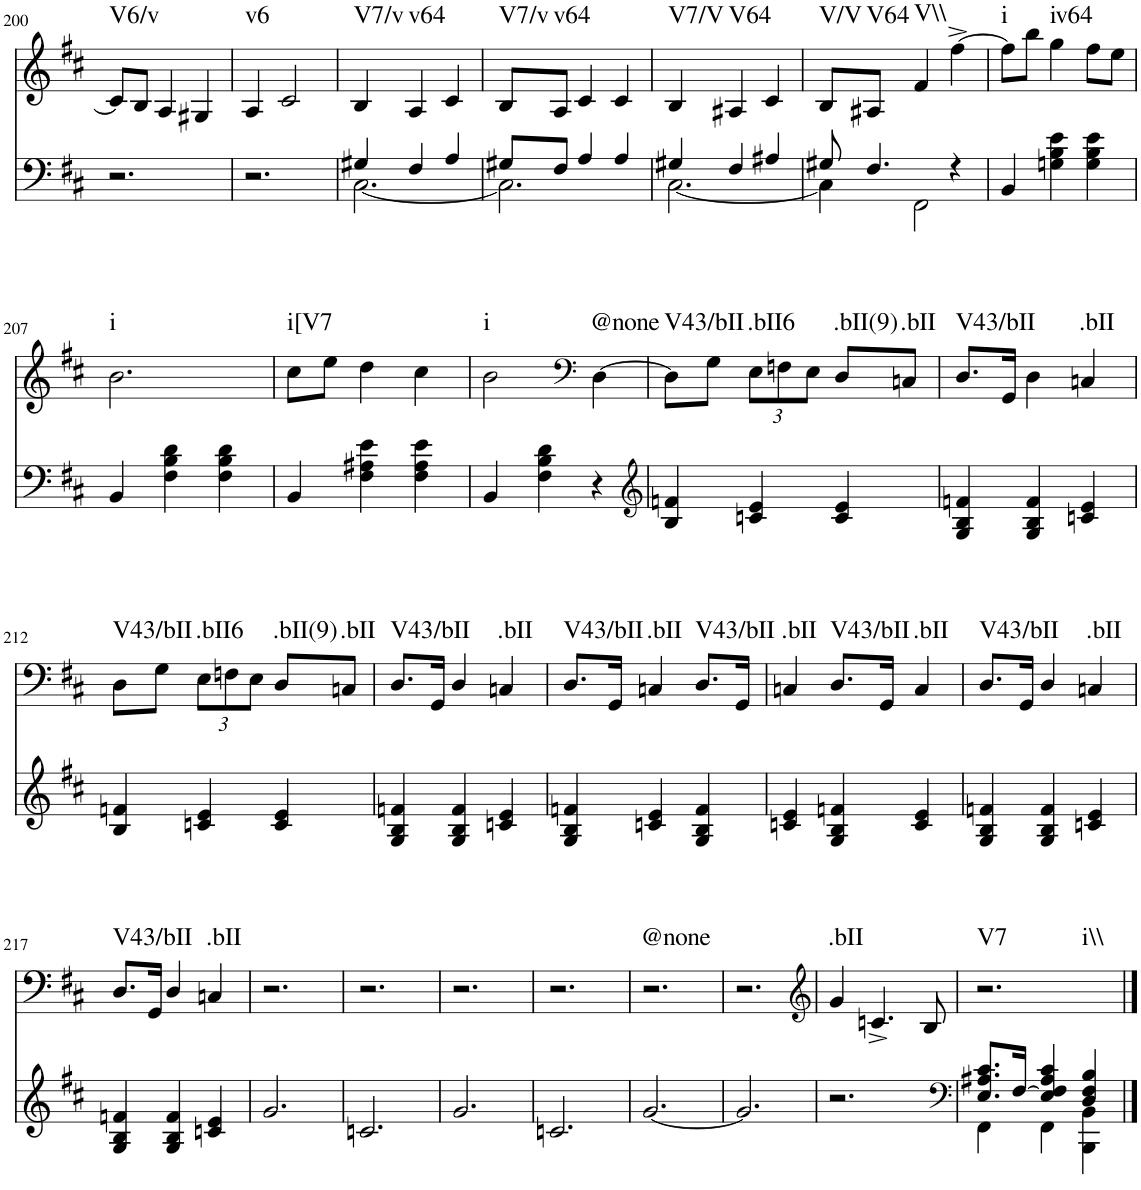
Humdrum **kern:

**kern	**kern	**harte
*part2	*part1	*part1
*staff2	*staff1	*
*I"Piano	*I"Piano	*
*I'Pno	*I'Pno	*
!!LO:PB:g=z
*clefF4	*clefG2	*
*k[f#c#]	*k[f#c#]	*
*M3/4	*M3/4	*
=200	=200	=200
!	!	!LO:H:kt=V6/v
2.r	8c#/L]	N
.	8B/J	.
.	4A/	.
.	4G#X/	.
=201	=201	=201
!	!	!LO:H:kt=v6
2.r	4A/	N
.	2c#/	.
=202	=202	=202
*^	*	*
!	!	!	!LO:H:kt=V7/v
4G#X/	[2.C#\	4B/	N
!	!	!	!LO:H:kt=v64
4F#/	.	4A/	N
4A/	.	4c#/	.
=203	=203	=203	=203
!	!	!	!LO:H:kt=V7/v
8G#X/L	2.C#\]	8B/L	N
!	!	!	!LO:H:kt=v64
8F#/J	.	8A/J	N
4A/	.	4c#/	.
4A/	.	4c#/	.
=204	=204	=204	=204
!	!	!	!LO:H:kt=V7/V
4G#X/	[2.C#\	4B/	N
!	!	!	!LO:H:kt=V64
4F#/	.	4A#X/	N
4A#X/	.	4c#/	.
=205	=205	=205	=205
!	!	!	!LO:H:kt=V/V
8G#X/	4C#\]	8B/L	N
!	!	!	!LO:H:kt=V64
4.F#/	.	8A#X/J	N
!	!	!	!LO:H:kt=V\\
.	2FF#\	4f#/	N
4r	.	[4ff#^\	.
*v	*v	*	*
=206	=206	=206
!	!	!LO:H:kt=i
4BB/	8ff#\L]	N
.	8bb\J	.
!	!	!LO:H:kt=iv64
4Gn\ 4B\ 4e\	4gg\	N
4G\ 4B\ 4e\	8ff#\L	.
.	8ee\J	.
!!LO:LB:g=z
=207	=207	=207
!	!	!LO:H:kt=i
4BB/	2.b\	N
4F#\ 4B\ 4d\	.	.
4F#\ 4B\ 4d\	.	.
=208	=208	=208
!	!	!LO:H:kt=i[V7
4BB/	8cc#\L	N
.	8ee\J	.
4F#\ 4A#X\ 4e\	4dd\	.
4F#\ 4A#\ 4e\	4cc#\	.
=209	=209	=209
!	!	!LO:H:kt=i
4BB/	2b\	N
4F#\ 4B\ 4d\	.	.
*	*clefF4	*
!	!	!LO:H:kt=@none
4r	[4D\	N
=210	=210	=210
*clefG2	*	*
!	!	!LO:H:kt=V43/bII
4B/ 4fn/	8D\L]	N
.	8G\J	.
*	*Xbrackettup	*
!	!	!LO:H:kt=.bII6
4cn/ 4e/	12E\L	N
.	12Fn\	.
.	12E\J	.
!	!	!LO:H:kt=.bII(9)
4c/ 4e/	8D/L	N
!	!	!LO:H:kt=.bII
.	8Cn/J	N
=211	=211	=211
!	!	!LO:H:kt=V43/bII
4G/ 4B/ 4fn/	8.D/L	N
.	16GG/Jk	.
4G/ 4B/ 4f/	4D\	.
!	!	!LO:H:kt=.bII
4cn/ 4e/	4Cn/	N
!!LO:LB:g=z
=212	=212	=212
!	!	!LO:H:kt=V43/bII
4B/ 4fn/	8D\L	N
.	8G\J	.
!	!	!LO:H:kt=.bII6
4cn/ 4e/	12E\L	N
.	12Fn\	.
.	12E\J	.
!	!	!LO:H:kt=.bII(9)
4c/ 4e/	8D/L	N
!	!	!LO:H:kt=.bII
.	8Cn/J	N
=213	=213	=213
!	!	!LO:H:kt=V43/bII
4G/ 4B/ 4fn/	8.D/L	N
.	16GG/Jk	.
4G/ 4B/ 4f/	4D/	.
!	!	!LO:H:kt=.bII
4cn/ 4e/	4Cn/	N
=214	=214	=214
!	!	!LO:H:kt=V43/bII
4G/ 4B/ 4fn/	8.D/L	N
.	16GG/Jk	.
!	!	!LO:H:kt=.bII
4cn/ 4e/	4Cn/	N
!	!	!LO:H:kt=V43/bII
4G/ 4B/ 4f/	8.D/L	N
.	16GG/Jk	.
=215	=215	=215
!	!	!LO:H:kt=.bII
4cn/ 4e/	4Cn/	N
!	!	!LO:H:kt=V43/bII
4G/ 4B/ 4fn/	8.D/L	N
.	16GG/Jk	.
!	!	!LO:H:kt=.bII
4c/ 4e/	4C/	N
=216	=216	=216
!	!	!LO:H:kt=V43/bII
4G/ 4B/ 4fn/	8.D/L	N
.	16GG/Jk	.
4G/ 4B/ 4f/	4D/	.
!	!	!LO:H:kt=.bII
4cn/ 4e/	4Cn/	N
!!LO:LB:g=z
=217	=217	=217
!	!	!LO:H:kt=V43/bII
4G/ 4B/ 4fn/	8.D/L	N
.	16GG/Jk	.
4G/ 4B/ 4f/	4D/	.
!	!	!LO:H:kt=.bII
4cn/ 4e/	4Cn/	N
=218	=218	=218
2.g/	2.r	.
=219	=219	=219
2.cn/	2.r	.
=220	=220	=220
2.g/	2.r	.
=221	=221	=221
2.cn/	2.r	.
=222	=222	=222
!	!	!LO:H:kt=@none
[2.g/	2.r	N
=223	=223	=223
2.g/]	2.r	.
=224	=224	=224
*	*clefG2	*
!	!	!LO:H:kt=.bII
2.r	4g/	N
.	4.cn^/	.
.	8B/	.
=225	=225	=225
*clefF4	*	*
*^	*	*
!	!	!	!LO:H:n=1:kt=V7
!	!	!	!LO:H:n=2:kt=i\\
8.E/ 8.A#X/ 8.c#/L	4FF#\	2.r	N N
[16F#/Jk	.	.	.
4E/ 4F#/] 4A#/ 4c#/	4FF#\	.	.
4D/ 4F#/ 4B/	4BBB\ 4BB\	.	.
*v	*v	*	*
==	==	==
*-	*-	*-
